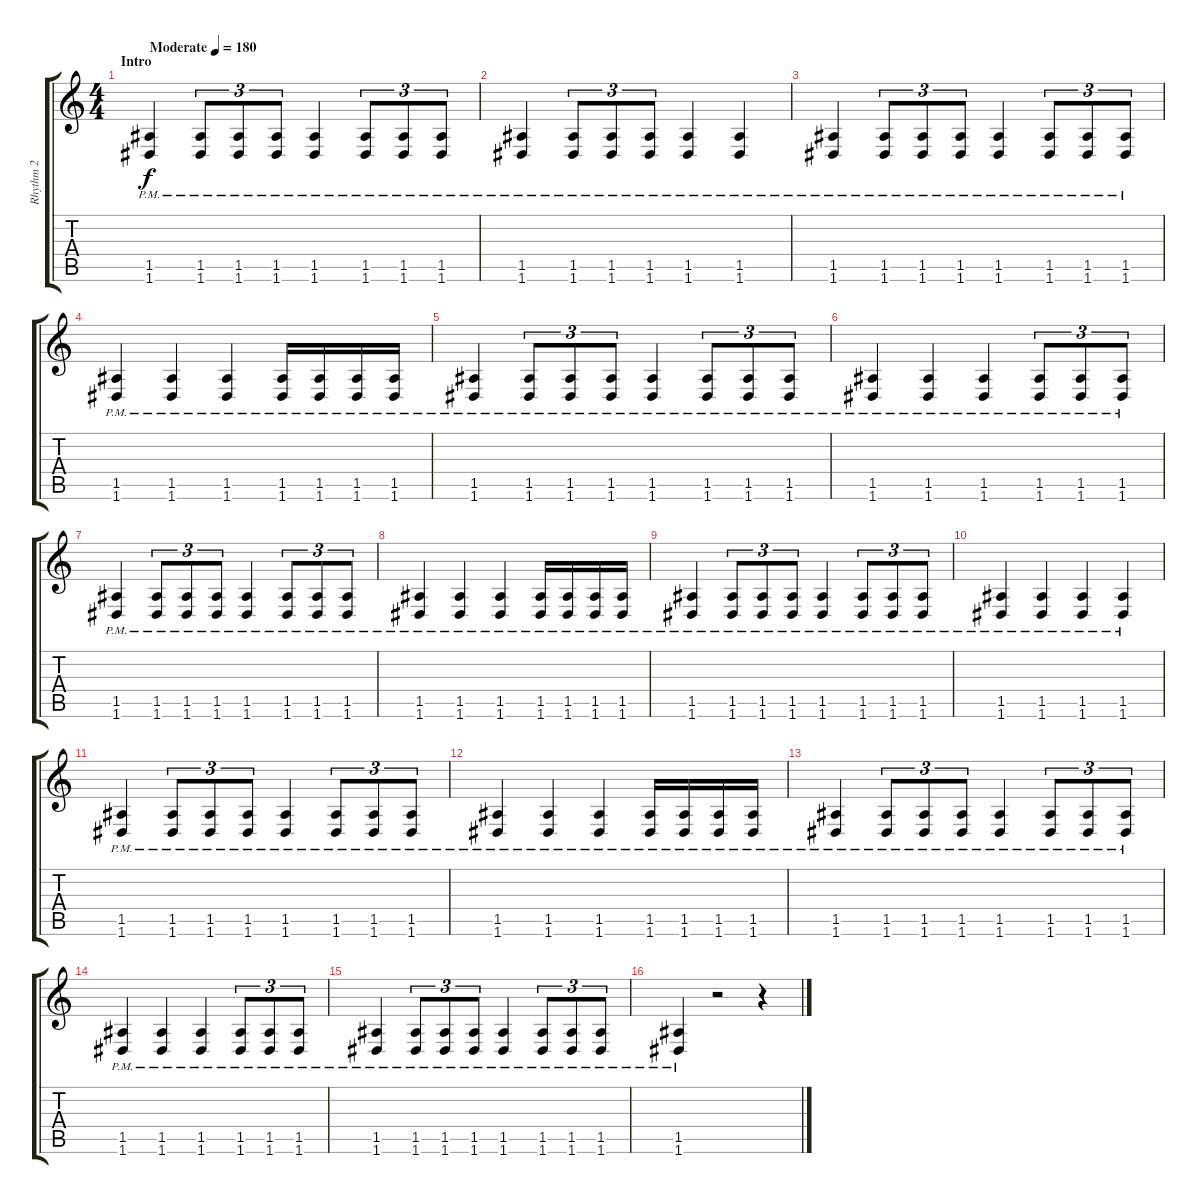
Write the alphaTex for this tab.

\track ("Rhythm 2" "Rhythm 2") {instrument overdrivenguitar}
\staff {score tabs}
\tuning (E4 B3 G3 D3 A2 D2) {hide}
\ts (4 4)
\section ("" "Intro")
\tempo (180 "Moderate")
\clef g2
\ks c
(1.5{pm} 1.6{pm}).4{dy f instrument overdrivenguitar} (1.5{pm} 1.6{pm}).8{tu (3 2)} (1.5{pm} 1.6{pm}).8{tu (3 2)} (1.5{pm} 1.6{pm}).8{tu (3 2)} (1.5{pm} 1.6{pm}).4 (1.5{pm} 1.6{pm}).8{tu (3 2)} (1.5{pm} 1.6{pm}).8{tu (3 2)} (1.5{pm} 1.6{pm}).8{tu (3 2)} |
(1.5{pm} 1.6{pm}).4 (1.5{pm} 1.6{pm}).8{tu (3 2)} (1.5{pm} 1.6{pm}).8{tu (3 2)} (1.5{pm} 1.6{pm}).8{tu (3 2)} (1.5{pm} 1.6{pm}).4 (1.5{pm} 1.6{pm}).4 |
(1.5{pm} 1.6{pm}).4 (1.5{pm} 1.6{pm}).8{tu (3 2)} (1.5{pm} 1.6{pm}).8{tu (3 2)} (1.5{pm} 1.6{pm}).8{tu (3 2)} (1.5{pm} 1.6{pm}).4 (1.5{pm} 1.6{pm}).8{tu (3 2)} (1.5{pm} 1.6{pm}).8{tu (3 2)} (1.5{pm} 1.6{pm}).8{tu (3 2)} |
(1.5{pm} 1.6{pm}).4 (1.5{pm} 1.6{pm}).4 (1.5{pm} 1.6{pm}).4 (1.5{pm} 1.6{pm}).16 (1.5{pm} 1.6{pm}).16 (1.5{pm} 1.6{pm}).16 (1.5{pm} 1.6{pm}).16 |
(1.5{pm} 1.6{pm}).4 (1.5{pm} 1.6{pm}).8{tu (3 2)} (1.5{pm} 1.6{pm}).8{tu (3 2)} (1.5{pm} 1.6{pm}).8{tu (3 2)} (1.5{pm} 1.6{pm}).4 (1.5{pm} 1.6{pm}).8{tu (3 2)} (1.5{pm} 1.6{pm}).8{tu (3 2)} (1.5{pm} 1.6{pm}).8{tu (3 2)} |
(1.5{pm} 1.6{pm}).4 (1.5{pm} 1.6{pm}).4 (1.5{pm} 1.6{pm}).4 (1.5{pm} 1.6{pm}).8{tu (3 2)} (1.5{pm} 1.6{pm}).8{tu (3 2)} (1.5{pm} 1.6{pm}).8{tu (3 2)} |
(1.5{pm} 1.6{pm}).4 (1.5{pm} 1.6{pm}).8{tu (3 2)} (1.5{pm} 1.6{pm}).8{tu (3 2)} (1.5{pm} 1.6{pm}).8{tu (3 2)} (1.5{pm} 1.6{pm}).4 (1.5{pm} 1.6{pm}).8{tu (3 2)} (1.5{pm} 1.6{pm}).8{tu (3 2)} (1.5{pm} 1.6{pm}).8{tu (3 2)} |
(1.5{pm} 1.6{pm}).4 (1.5{pm} 1.6{pm}).4 (1.5{pm} 1.6{pm}).4 (1.5{pm} 1.6{pm}).16 (1.5{pm} 1.6{pm}).16 (1.5{pm} 1.6{pm}).16 (1.5{pm} 1.6{pm}).16 |
(1.5{pm} 1.6{pm}).4 (1.5{pm} 1.6{pm}).8{tu (3 2)} (1.5{pm} 1.6{pm}).8{tu (3 2)} (1.5{pm} 1.6{pm}).8{tu (3 2)} (1.5{pm} 1.6{pm}).4 (1.5{pm} 1.6{pm}).8{tu (3 2)} (1.5{pm} 1.6{pm}).8{tu (3 2)} (1.5{pm} 1.6{pm}).8{tu (3 2)} |
(1.5{pm} 1.6{pm}).4 (1.5{pm} 1.6{pm}).4 (1.5{pm} 1.6{pm}).4 (1.5{pm} 1.6{pm}).4 |
(1.5{pm} 1.6{pm}).4 (1.5{pm} 1.6{pm}).8{tu (3 2)} (1.5{pm} 1.6{pm}).8{tu (3 2)} (1.5{pm} 1.6{pm}).8{tu (3 2)} (1.5{pm} 1.6{pm}).4 (1.5{pm} 1.6{pm}).8{tu (3 2)} (1.5{pm} 1.6{pm}).8{tu (3 2)} (1.5{pm} 1.6{pm}).8{tu (3 2)} |
(1.5{pm} 1.6{pm}).4 (1.5{pm} 1.6{pm}).4 (1.5{pm} 1.6{pm}).4 (1.5{pm} 1.6{pm}).16 (1.5{pm} 1.6{pm}).16 (1.5{pm} 1.6{pm}).16 (1.5{pm} 1.6{pm}).16 |
(1.5{pm} 1.6{pm}).4 (1.5{pm} 1.6{pm}).8{tu (3 2)} (1.5{pm} 1.6{pm}).8{tu (3 2)} (1.5{pm} 1.6{pm}).8{tu (3 2)} (1.5{pm} 1.6{pm}).4 (1.5{pm} 1.6{pm}).8{tu (3 2)} (1.5{pm} 1.6{pm}).8{tu (3 2)} (1.5{pm} 1.6{pm}).8{tu (3 2)} |
(1.5{pm} 1.6{pm}).4 (1.5{pm} 1.6{pm}).4 (1.5{pm} 1.6{pm}).4 (1.5{pm} 1.6{pm}).8{tu (3 2)} (1.5{pm} 1.6{pm}).8{tu (3 2)} (1.5{pm} 1.6{pm}).8{tu (3 2)} |
(1.5{pm} 1.6{pm}).4 (1.5{pm} 1.6{pm}).8{tu (3 2)} (1.5{pm} 1.6{pm}).8{tu (3 2)} (1.5{pm} 1.6{pm}).8{tu (3 2)} (1.5{pm} 1.6{pm}).4 (1.5{pm} 1.6{pm}).8{tu (3 2)} (1.5{pm} 1.6{pm}).8{tu (3 2)} (1.5{pm} 1.6{pm}).8{tu (3 2)} |
(1.5{pm} 1.6{pm}).4 r.2 r.4
